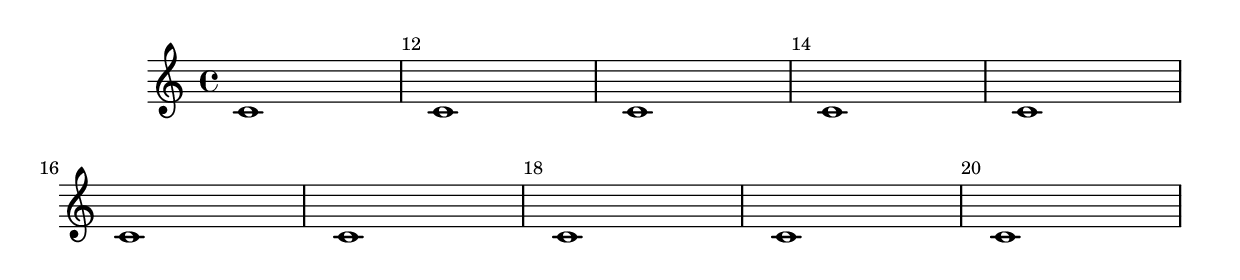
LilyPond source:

%% Do not edit this file; it is automatically
%% generated from LSR http://lsr.dsi.unimi.it
%% This file is in the public domain.
\version "2.13.10"

\header {
  lsrtags = "rhythms"

%% Translation of GIT committish: 341940d3830b59f93a80131471d622c2818afddb
  texidoces = "

Se pueden imprimir los números de compás a intervalos regulares
mediante el establecimiento de la propiedad
@code{barNumberVisibility}.  Aquí los números de compás se
imprimen a cada dos compases excepto al final de la línea.

"

  doctitlees = "Imprimir números de compás a intervalos regulares"


%% Translation of GIT committish: d96023d8792c8af202c7cb8508010c0d3648899d
  texidocde = "
Taktnummern können in regelmäßigen Intervallen gesetzt werden, indem
man die Eigenschaft @code{barNumberVisibility} definiert.  In diesem
Beispiel werden die Taktnummern jeden zweiten Takt gesetzt, außer
am Ende einer Zeile.

"
  doctitlede = "Setzen der Taktnummern in regelmäßigen Intevallen"


%% Translation of GIT committish: 21c8461ea87cd670a35a40b91d3ef20de03a0409
  texidocfr = "
Vous pouvez imprimer un numéro de mesure à intervalle régulier plutôt
qu'en tête de chaque ligne seulement, en recourrant à la propriété
@code{barNumberVisibility}.  Voici comment afficher le numéro toutes les
deux mesures sauf en fin de ligne.

"
  doctitlefr = "Imprimer les numéros de mesure à intervalle régulier"

  texidoc = "
Bar numbers can be printed at regular intervals by setting the property
@code{barNumberVisibility}. Here the bar numbers are printed every two
measures except at the end of the line.

"
  doctitle = "Printing bar numbers at regular intervals"
} % begin verbatim

\relative c' {
  \override Score.BarNumber #'break-visibility = #end-of-line-invisible
  \set Score.currentBarNumber = #11
  % Permit first bar number to be printed
  \bar ""
  % Print a bar number every second measure
  \set Score.barNumberVisibility = #(every-nth-bar-number-visible 2)
  c1 | c | c | c | c
  \break
  c1 | c | c | c | c
}

